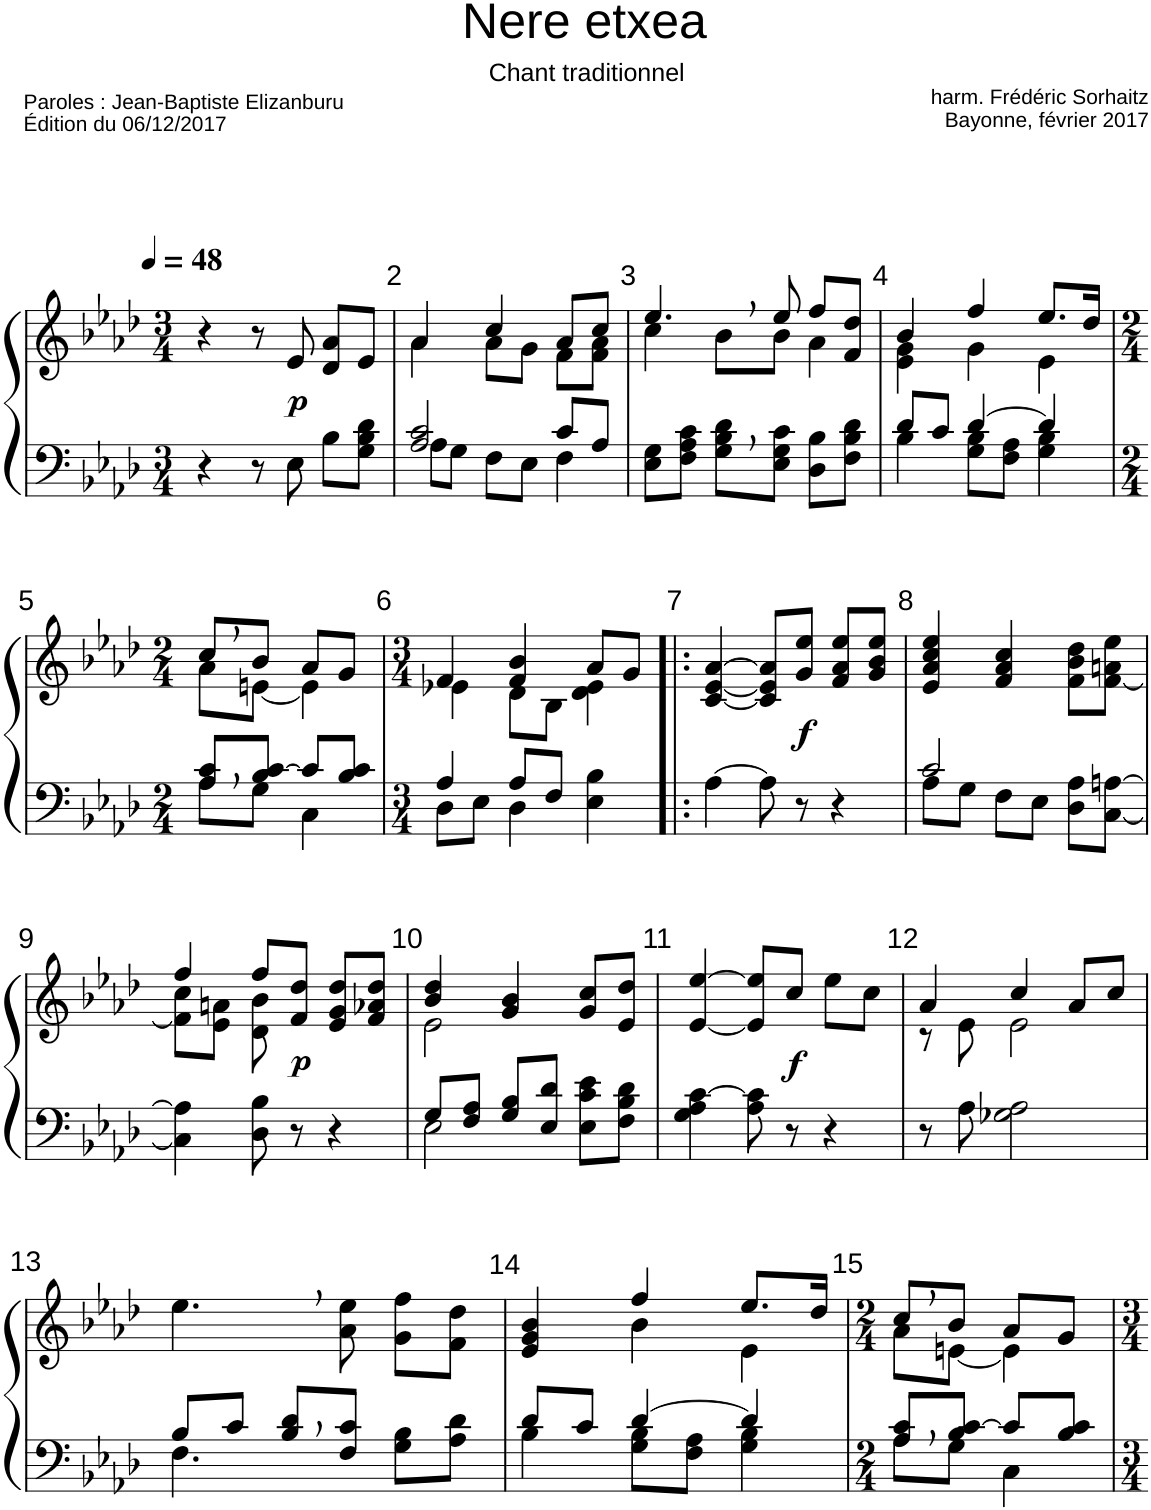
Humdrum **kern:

**kern	**kern	**dynam
*part1	*part1	*part1
*staff2	*staff1	*staff1/2
*I"Piano	*	*
*I'Pia.	*	*
*clefF4	*clefG2	*
*k[b-e-a-d-]	*k[b-e-a-d-]	*
*M3/4	*M3/4	*
*MM48	*MM48	*
=1	=1	=1
4r	4r	.
8r	8r	.
!	!	!LO:DY:b
8E-\	8e-/	p
8B-\L	8d-/ 8a-/L	.
8G\ 8B-\ 8d-\J	8e-/J	.
=2	=2	=2
*^	*^	*
2A-/ 2c/	8A-\L	4a-/	4a-\	.
.	8G\J	.	.	.
.	8F\L	4cc/	8a-\L	.
.	8E-\J	.	8g\J	.
8c/L	4F\	8a-/L	8f\L	.
8A-/J	.	8cc/J	8f\ 8a-\J	.
*v	*v	*	*	*
=3	=3	=3	=3
8E-\ 8G\L	4.ee-,/	4cc\	.
8F\ 8A-\ 8c\J	.	.	.
8G\, 8B-\, 8d-\,L	.	8b-\L	.
8E-\ 8G\ 8c\J	8ee-/	8b-\J	.
8D-\ 8B-\L	8ff/L	4a-\	.
8F\ 8B-\ 8d-\J	8f/ 8dd-/J	.	.
=4	=4	=4	=4
*^	*	*	*
8d-/L	4B-\	4b-/	4e-\ 4g\	.
8c/J	.	.	.	.
[4d-/	8G\ 8B-\L	4ff/	4g\	.
.	8F\ 8A-\J	.	.	.
4d-/]	4G\ 4B-\	8.ee-/L	4e-\	.
.	.	16dd-/Jk	.	.
!!LO:LB:g=z	!!
=5	=5	=5	=5	=5
*M2/4	*	*M2/4	*	*
8A-/, 8c/,L	8A-\L	8cc,/L	8a-\L	.
8B-/ [8c/J	8G\J	8b-/J	[8en\J	.
8c/L]	4C\	8a-/L	4e\]	.
8B-/ 8c/J	.	8g/J	.	.
=6	=6	=6	=6	=6
*M3/4	*	*M3/4	*	*
4A-/	8D-\L	4f/	4e-X\	.
.	8E-\J	.	.	.
8A-/L	4D-\	4f/ 4b-/	8d-\L	.
8F/J	.	.	8B-\J	.
4E-\ 4B-\	4ryy	8a-/L	4d-\ 4e-\	.
.	.	8g/J	.	.
*v	*v	*	*	*
*	*v	*v	*
=7!|:	=7!|:	=7!|:
[4A-\	[4c/ [4e-/ [4a-/	.
8A-\]	8c/] 8e-/] 8a-/]L	.
!	!	!LO:DY:b
8r	8g/ 8ee-/J	f
4r	8f/ 8a-/ 8ee-/L	.
.	8g/ 8b-/ 8ee-/J	.
=8	=8	=8
*^	*	*
2c/	8A-\L	4e-/ 4a-/ 4cc/ 4ee-/	.
.	8G\J	.	.
.	8F\L	4f/ 4a-/ 4cc/	.
.	8E-\J	.	.
8D-\ 8A-\L	4ryy	8f\ 8b-\ 8dd-\L	.
[8C\ [8An\J	.	[8f\ 8an\ 8ee-\J	.
*v	*v	*	*
!!LO:LB:g=z
=9	=9	=9
*	*^	*
4C\] 4A\]	4ff/	8f\] 8cc\L	.
.	.	8e-\ 8an\J	.
8D-\ 8B-\	8ff/L	8d-\ 8b-\	.
!	!	!	!LO:DY:b
8r	8f/ 8dd-/J	4.ryy	p
4r	8e-/ 8g/ 8dd-/L	.	.
.	8f/ 8a-X/ 8dd-/J	.	.
=10	=10	=10	=10
*^	*	*	*
8G/L	2E-\	4b-/ 4dd-/	2e-\	.
8F/ 8A-/J	.	.	.	.
8G/ 8B-/L	.	4g/ 4b-/	.	.
8E-/ 8d-/J	.	.	.	.
8E-\ 8c\ 8e-\L	4ryy	8g/ 8cc/L	4ryy	.
8F\ 8B-\ 8d-\J	.	8e-/ 8dd-/J	.	.
*v	*v	*	*	*
*	*v	*v	*
=11	=11	=11
4G\ 4A-\ [4c\	[4e-/ [4ee-/	.
8A-\ 8c\]	8e-/] 8ee-/]L	.
!	!	!LO:DY:b
8r	8cc/J	f
4r	8ee-\L	.
.	8cc\J	.
=12	=12	=12
*	*^	*
8r	4a-/	8r	.
8A-\	.	8e-\	.
2G-X\ 2A-\	4cc/	2e-\	.
.	8a-/L	.	.
.	8cc/J	.	.
*	*v	*v	*
!!LO:LB:g=z
=13	=13	=13
*^	*	*
8B-/L	4.F\	4.ee-,\	.
8c/J	.	.	.
8B-/, 8d-/,L	.	.	.
8F/ 8c/J	4.ryy	8a-\ 8ee-\	.
8G\ 8B-\L	.	8g\ 8ff\L	.
8A-\ 8d-\J	.	8f\ 8dd-\J	.
=14	=14	=14	=14
*	*	*^	*
8d-/L	4B-\	4e-/ 4g/ 4b-/	4ryy	.
8c/J	.	.	.	.
[4d-/	8G\ 8B-\L	4ff/	4b-\	.
.	8F\ 8A-\J	.	.	.
4d-/]	4G\ 4B-\	8.ee-/L	4e-\	.
.	.	16dd-/Jk	.	.
=15	=15	=15	=15	=15
*M2/4	*	*M2/4	*	*
8A-/, 8c/,L	8A-\L	8cc,/L	8a-\L	.
8B-/ [8c/J	8G\J	8b-/J	[8en\J	.
8c/L]	4C\	8a-/L	4e\]	.
8B-/ 8c/J	.	8g/J	.	.
*v	*v	*	*	*
*	*v	*v	*
=	=	=
*-	*-	*-
